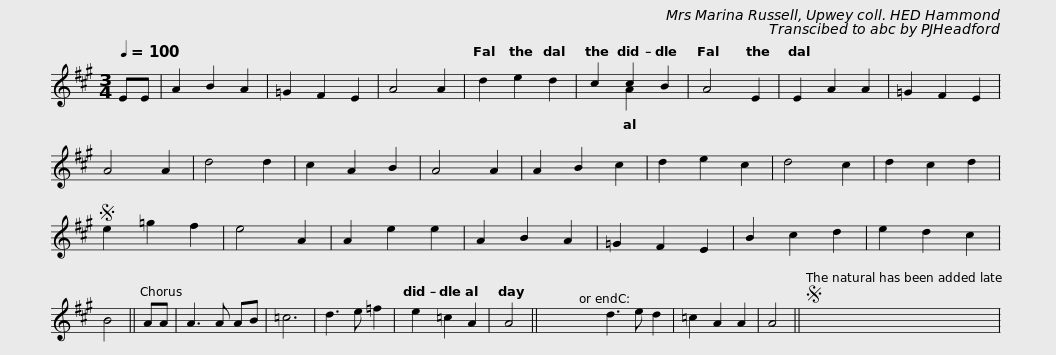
X:1
%%score ( 1 2 )
L:1/8
Q:1/4=100
M:3/4
I:linebreak $
K:A
V:1 treble
V:2 treble
V:1
 EE | A2 B2 A2 | =G2 F2 E2 | A4 A2 | d2 e2 d2 | %5
 c2 c2 B2 | A4 E2 | E2 A2 A2 | =G2 F2 E2 | A4 A2 | %10
 d4 d2 | c2 A2 B2 |$ A4 A2 | A2 B2 c2 | d2 e2 c2 | %15
 d4 c2 | d2 c2 d2 |S e2 =g2 f2 | e4 A2 | A2 e2 e2 | %20
 A2 B2 A2 | =G2 F2 E2 | B2 c2 d2 | e2 d2 c2 | B4 || %25
 AA |$ A3 A AB | =c6 | d3 e =f2 | e2 =c2 A2 | %30
 A4 || x4 x2 d3 e d2 | =c2 A2 A2 | A4 ||S x2 x2 x2 x2 x2 x2 x2 x2 | %35
V:2
 x2 | x6 | x6 | x6 | x6 | %5
 x2 A2 x2 | x6 | x6 | x6 | x6 | %10
 x6 | x6 |$ x6 | x6 | x6 | %15
 x6 | x6 | x6 | x6 | x6 | %20
 x6 | x6 | x6 | x6 | x4 || %25
 x2 |$ x6 | x6 | x6 | x6 | %30
 x4 || x12 | x6 | x4 || x16 | %35
